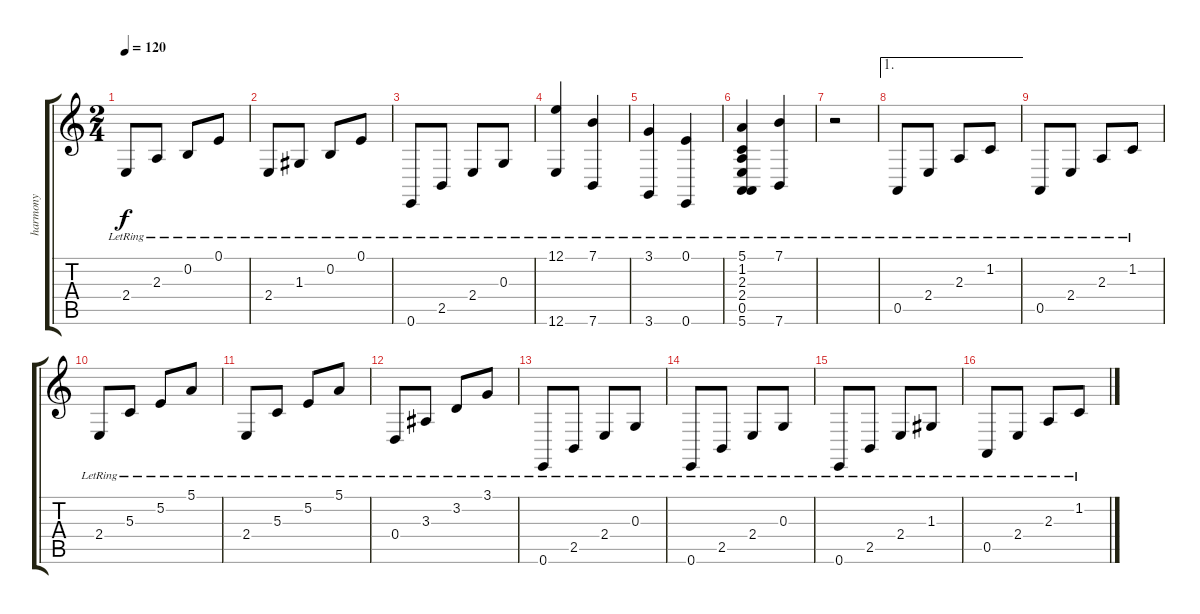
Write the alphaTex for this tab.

\track ("harmony" "harmony") {instrument acousticgrandpiano}
\staff {score tabs}
\tuning (E4 B3 G3 D3 A2 E2) {hide}
\ts (2 4)
\tempo 120
\clef g2
\ks c
2.4{lr}.8{dy f} 2.3{lr}.8 0.2{lr}.8 0.1{lr}.8 |
2.4{lr}.8 1.3{lr}.8 0.2{lr}.8 0.1{lr}.8 |
0.6{lr}.8 2.5{lr}.8 2.4{lr}.8 0.3{lr}.8 |
(12.1{lr} 12.6{lr}).4 (7.1{lr} 7.6{lr}).4 |
(3.1{lr} 3.6{lr}).4 (0.1{lr} 0.6{lr}).4 |
(5.1{lr} 1.2{lr} 2.3{lr} 2.4{lr} 0.5{lr} 5.6{lr}).4 (7.1{lr} 7.6{lr}).4 |
r.2 |
\ae 1
0.5{lr}.8 2.4{lr}.8 2.3{lr}.8 1.2{lr}.8 |
0.5{lr}.8 2.4{lr}.8 2.3{lr}.8 1.2{lr}.8 |
2.4{lr}.8 5.3{lr}.8 5.2{lr}.8 5.1{lr}.8 |
2.4{lr}.8 5.3{lr}.8 5.2{lr}.8 5.1{lr}.8 |
0.4{lr}.8 3.3{lr}.8 3.2{lr}.8 3.1{lr}.8 |
0.6{lr}.8 2.5{lr}.8 2.4{lr}.8 0.3{lr}.8 |
0.6{lr}.8 2.5{lr}.8 2.4{lr}.8 0.3{lr}.8 |
0.6{lr}.8 2.5{lr}.8 2.4{lr}.8 1.3{lr}.8 |
0.5{lr}.8 2.4{lr}.8 2.3{lr}.8 1.2{lr}.8
